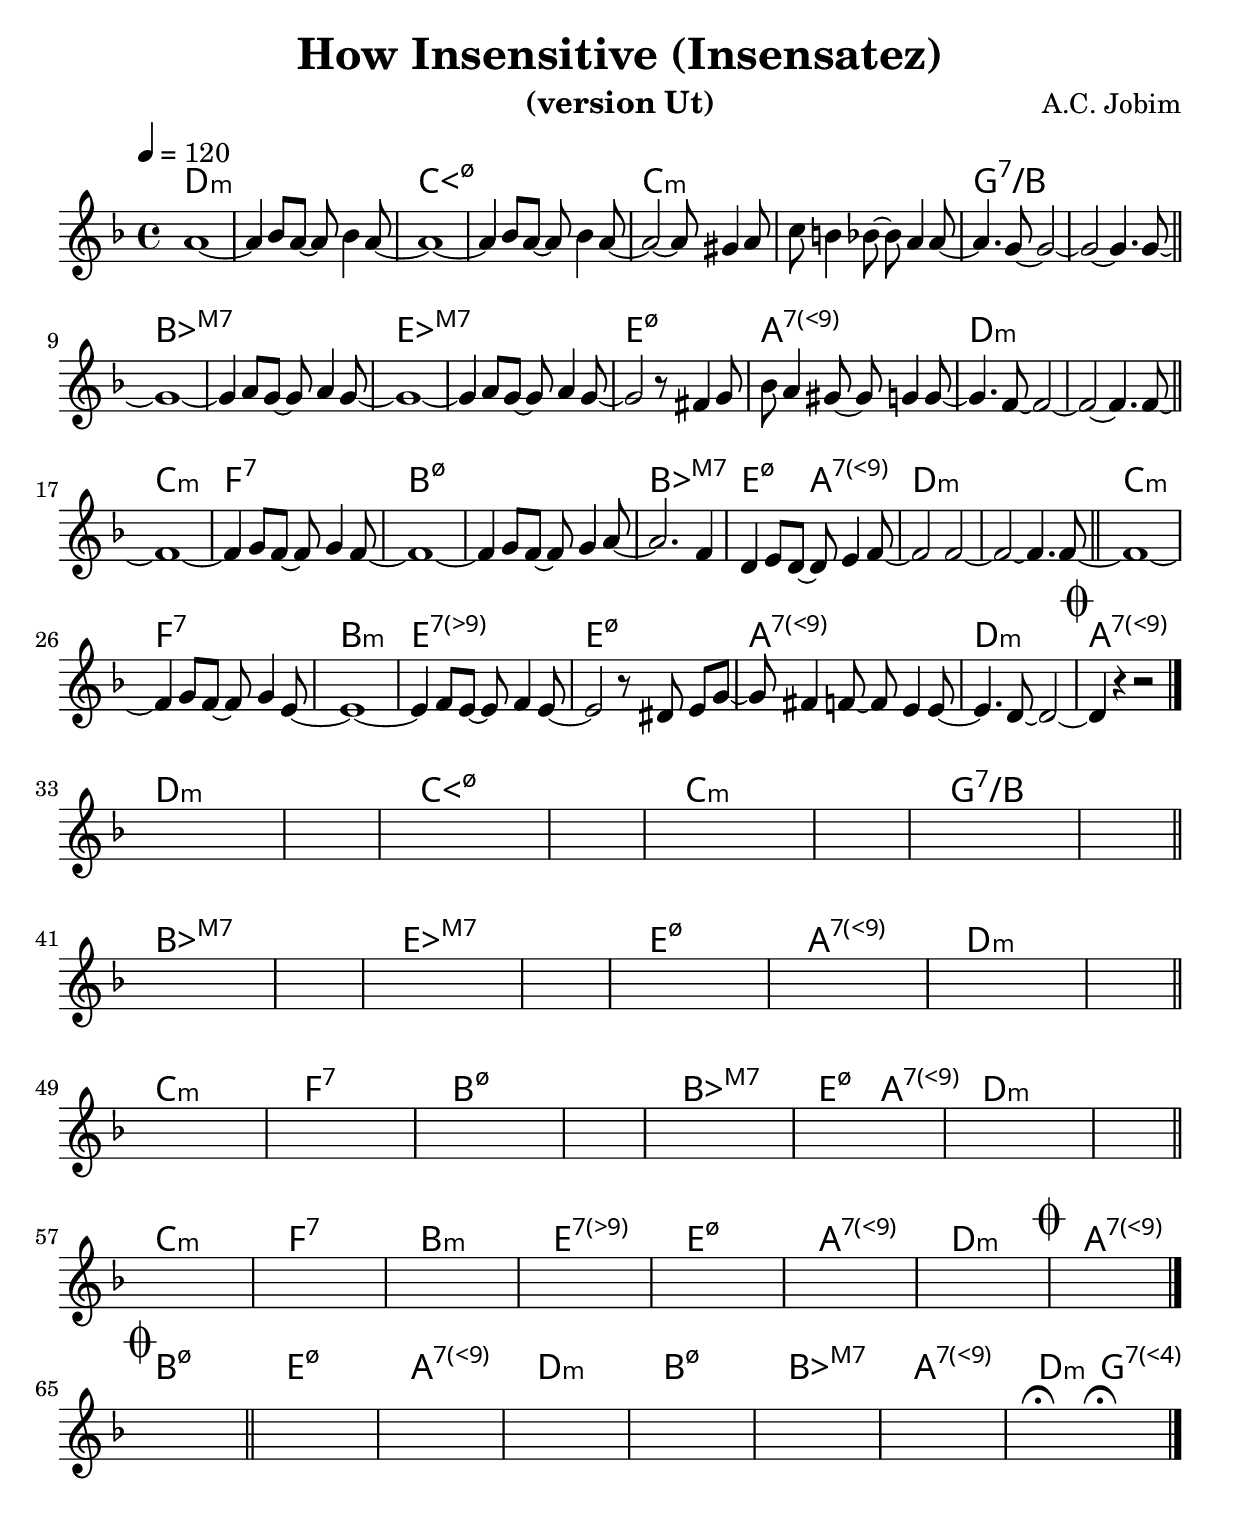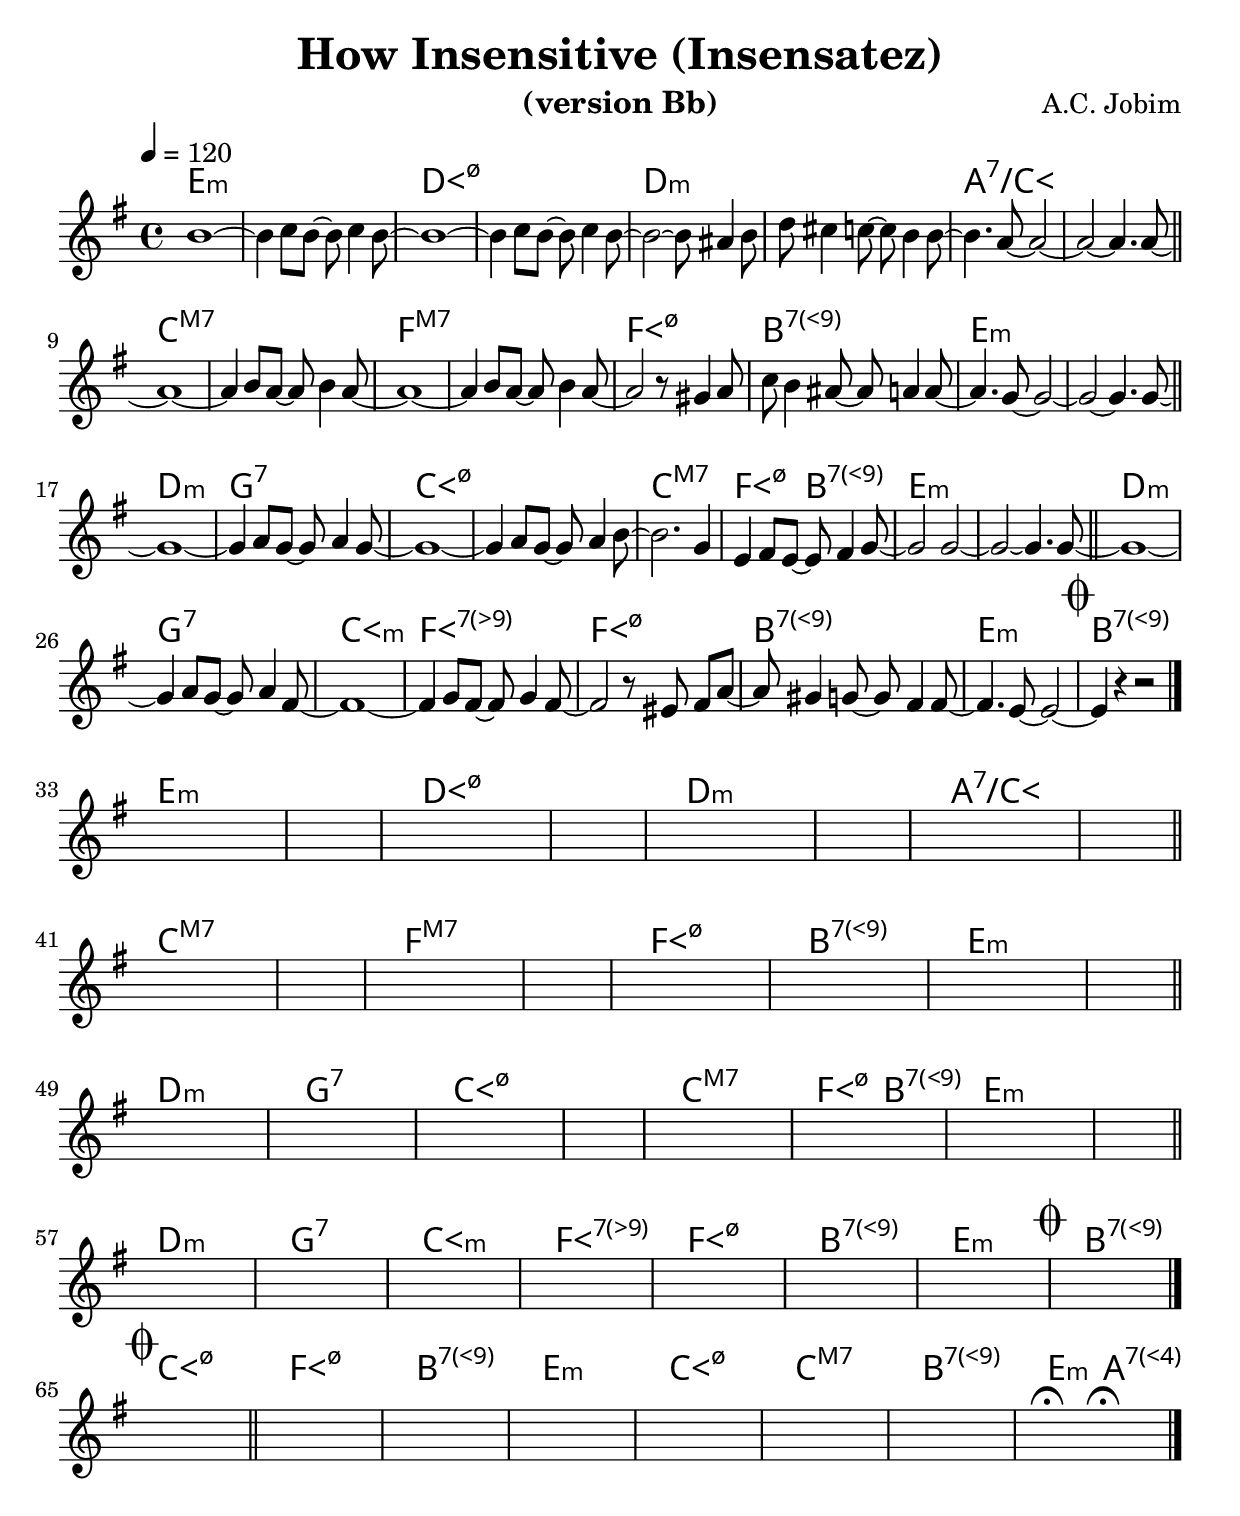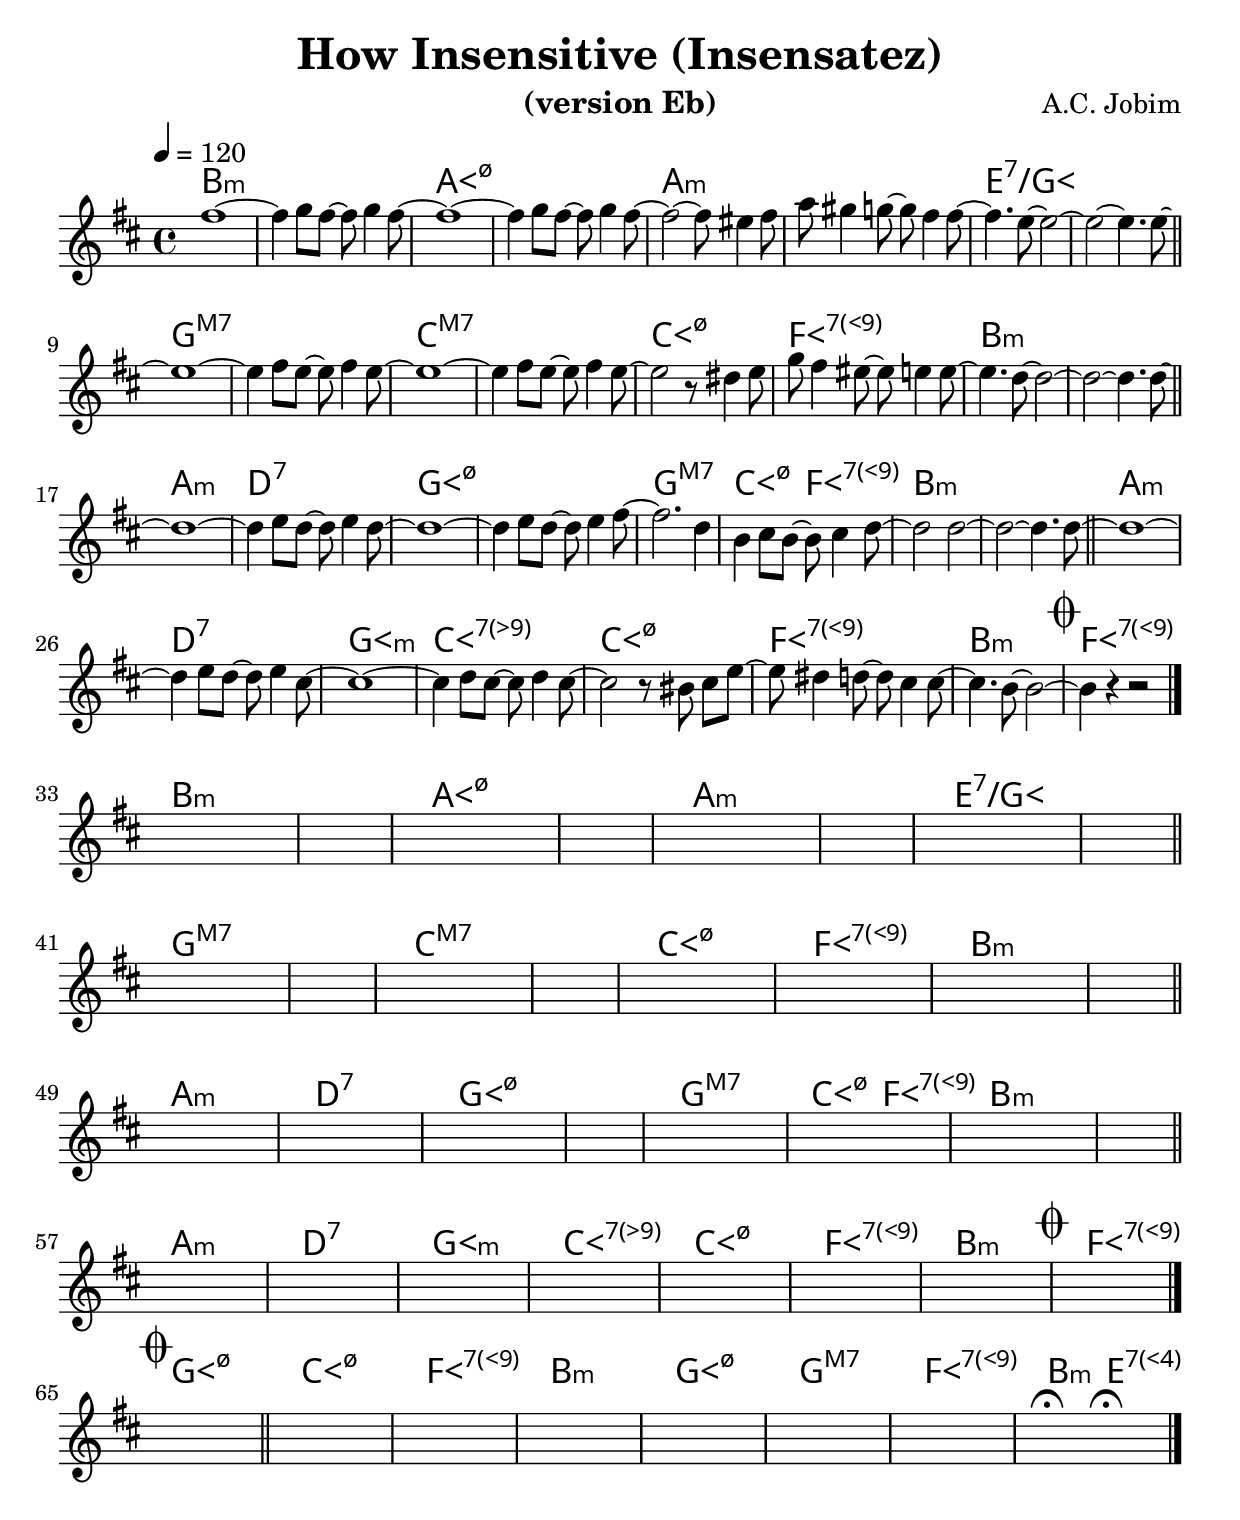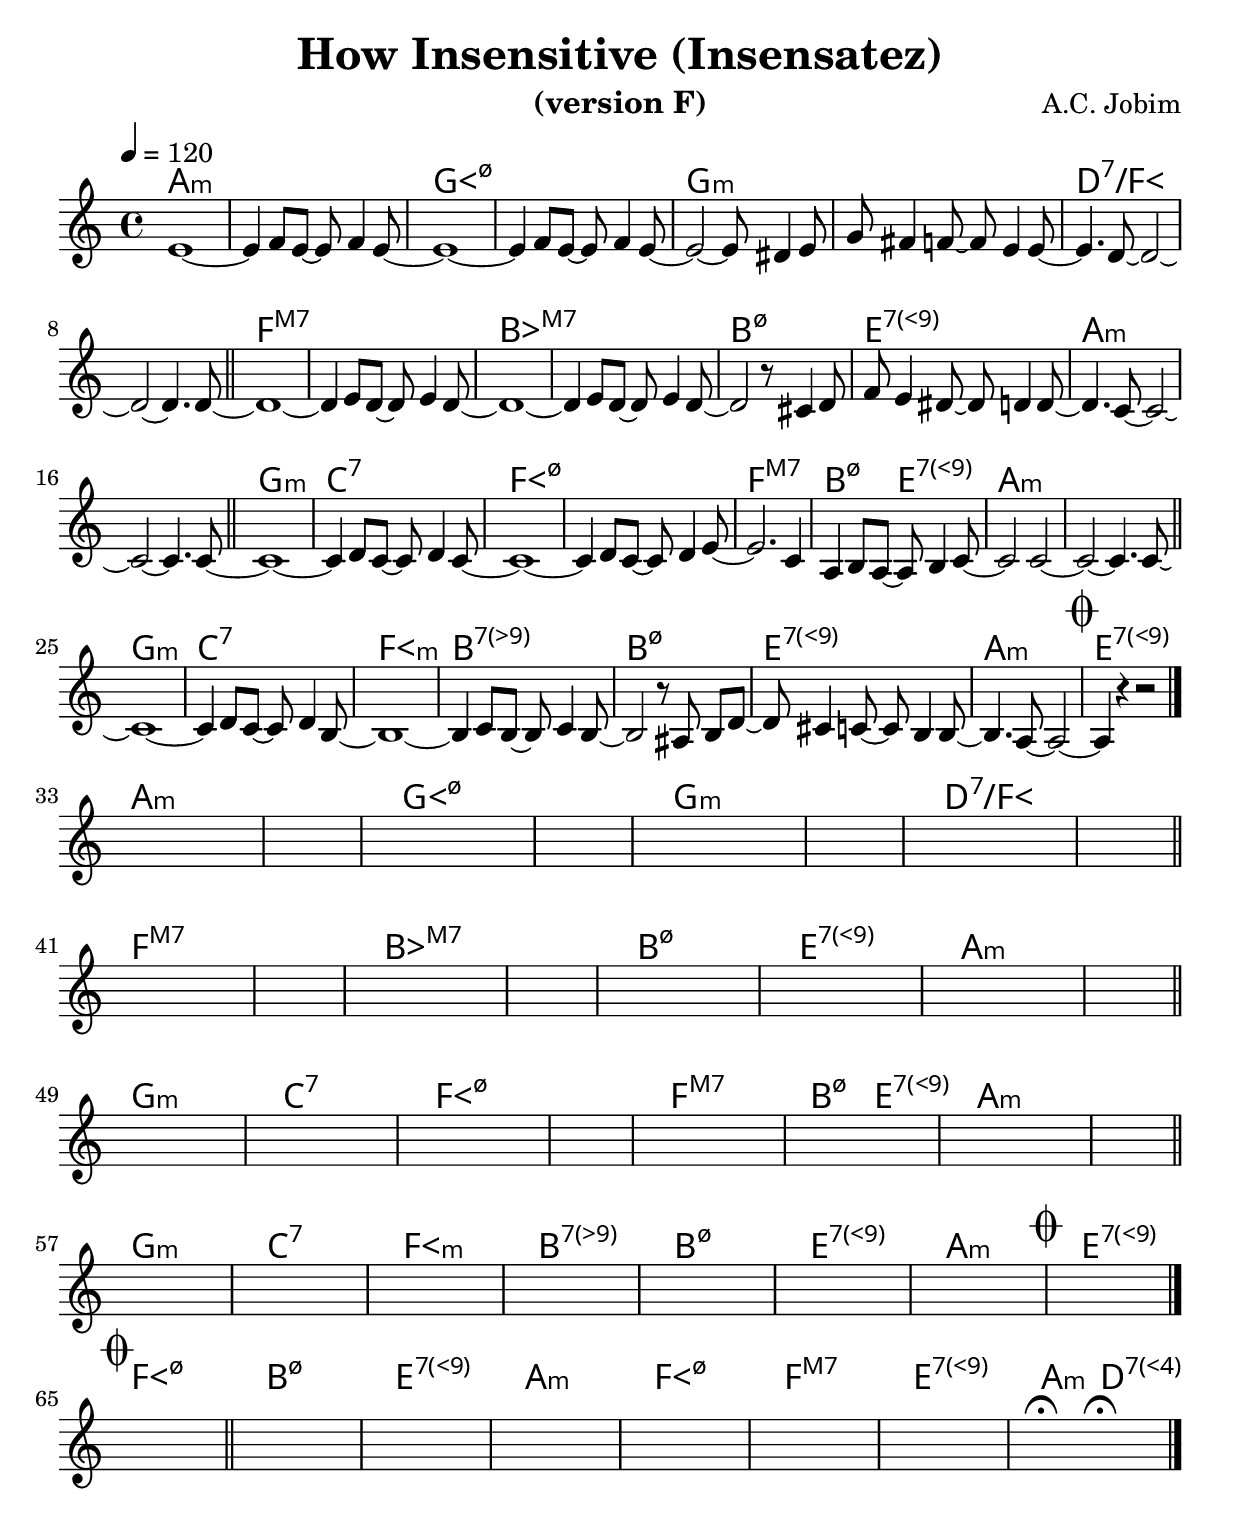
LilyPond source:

% Created on Mon Sep 20 15:23:38 CEST 2010
\version "2.22.0"

#(set-global-staff-size 24)
#(set-default-paper-size "a4")

\include "utils/AccordsJazzDefs.ly"

\paper { indent = 0\cm} 

\header {
	title = "How Insensitive (Insensatez)" 
 	composer = "A.C. Jobim"
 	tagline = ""

}


accords = \chords {
	\repeat percent 2 {d1:m} \repeat percent 2 {cis:m7.5-} \repeat percent 2 {c:m} \repeat percent 2 {g:7/b}
	\repeat percent 2 {bes:maj7} \repeat percent 2 {es:maj7} e:m7.5- a:7.9+ \repeat percent 2 {d:m}
	c:m f:7 \repeat percent 2 {b:m7.5-} bes:maj7 e2:m7.5- a:7.9+ \repeat percent 2 {d1:m}
	c:m f:7 b:m e:7.9- e:m7.5- a:7.9+ d:m a:7.9+
		\repeat percent 2 {d1:m} \repeat percent 2 {cis:m7.5-} \repeat percent 2 {c:m} \repeat percent 2 {g:7/b}
	\repeat percent 2 {bes:maj7} \repeat percent 2 {es:maj7} e:m7.5- a:7.9+ \repeat percent 2 {d:m}
	c:m f:7 \repeat percent 2 {b:m7.5-} bes:maj7 e2:m7.5- a:7.9+ \repeat percent 2 {d1:m}
	c:m f:7 b:m e:7.9- e:m7.5- a:7.9+ d:m a:7.9+
	% coda	
	b1:m7.5- e:m7.5- a:7.9+ d:m b:m7.5- bes:maj7 a:7.9+ d2:m g:7.4+
%c1:m7.5+.9+ % un accord
%	es:m7 % un deuxiÃ¨me
}

theme = \new Staff {
	\time 4/4
	\tempo 4 = 120
	\set Staff.midiInstrument = "trumpet"
	\key f \major
	\clef treble
	\accidentalStyle modern-cautionary
	\relative c' { 	
 % Type notes here 
\compressEmptyMeasures
\set Timing.beamExceptions = #'()
a'1~ a4 bes8 a~ a bes4 a8~
a1~ a4 bes8 a~ a bes4 a8~
a2~ a8 gis4 a8 c b4 bes8~ bes a4 a8~
a4. g8~ g2~ g~ g4. g8~
\bar"||"
g1~ g4 a8 g~ g a4 g8~
g1~ g4 a8 g~ g a4 g8~
g2 r8 fis4 g8 bes a4 gis8~ gis g4 g8~
g4. f8~ f2~ f~ f4. f8~
\bar"||"
f1~ f4 g8 f~ f g4 f8~
f1~ f4 g8 f~ f g4 a8~
a2. f4 d e8 d~ d e4 f8~
f2 f~ f~ f4. f8~
\bar"||"
f1~ f4 g8 f~ f g4 e8~
e1~ e4 f8 e~ e f4 e8~
e2 r8 dis e g~ g fis4 f8~ f e4 e8~
e4. d8~ d2~ \mark \markup {\musicglyph "scripts.coda" } d4 r r2
\bar "|." \break
s1 s s s s s s s
\bar "||" \break
s1 s s s s s s s
\bar "||" \break
s1 s s s s s s s
\bar "||" \break
s1 s s s s s s \mark \markup {\musicglyph "scripts.coda" } s
\bar "|." \break
\mark \markup {\musicglyph "scripts.coda"} s \bar "||" s s s s s s s2-\fermata s-\fermata
\bar "|."
%c4^\markup{Essai} cis c cis
%\mark \markup {\musicglyph "scripts.coda" }
%c cis c c \break
%\mark \markup { \column % vspace avant solos si besoin
%  { " " 
%    " " 
%    " "
%  " "
%  " "}
% } 
% c c c c c c c c
	}
}

\include "utils/books.ly"